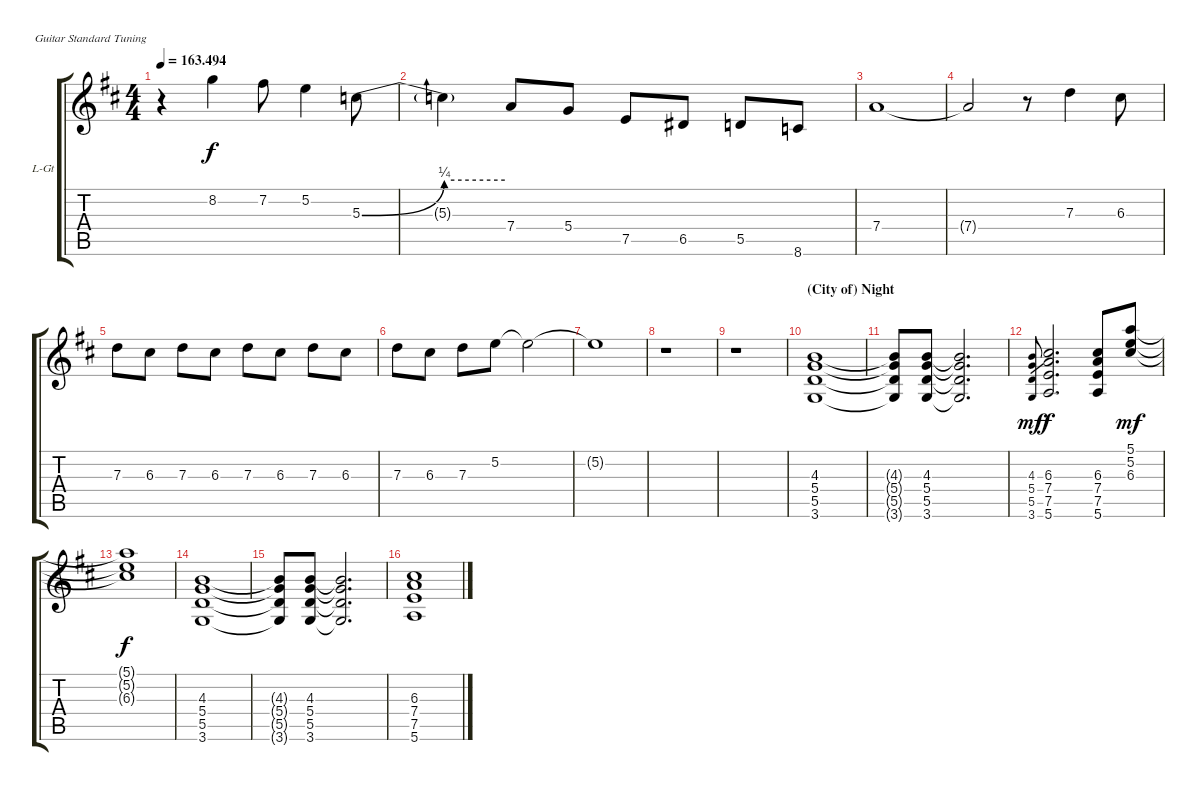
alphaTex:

\bracketExtendMode groupsimilarinstruments
\firstSystemTrackNameOrientation horizontal
\otherSystemsTrackNameOrientation horizontal
\track ("Lead Guitar" "L-Gt") {instrument electricguitarclean}
\staff {score tabs}
\tuning (E4 B3 G3 D3 A2 E2)
\ts (4 4)
\tempo
163.494
\accidentals auto
\clef g2
\ottava regular
\simile none
\ks d
r.4{dy f} 8.2.4 7.2.8 5.2.4 5.3{be (bend 0 0 60 1)}.8 |
5.3{be (hold 0 1 60 1) t}.4 7.4.8 5.4.8 7.5.8 6.5.8 5.5.8 8.6.8 |
7.4.1 |
7.4{t}.2 r.8 7.3.4 6.3.8 |
7.3.8 6.3.8 7.3.8 6.3.8 7.3.8 6.3.8 7.3.8 6.3.8 |
7.3.8 6.3.8 7.3.8 5.2.8 5.2{t}.2 |
5.2{t}.1 |
r.1 |
r.1 |
\section ("" "(City of) Night")
(4.3 5.4 5.5 3.6).1 |
(4.3{t} 5.4{t} 5.5{t} 3.6{t}).8 (4.3 5.4 5.5 3.6).8 (4.3{t} 5.4{t} 5.5{t} 3.6{t}).2{d} |
(4.3 5.4 5.5 3.6).8{gr dy mf} (6.3 7.4 7.5 5.6).2{d dy f} (6.3 7.4 7.5 5.6).8 (5.1 5.2 6.3).8{dy mf} |
(5.1{t} 5.2{t} 6.3{t}).1{dy f} |
(4.3 5.4 5.5 3.6).1 |
(4.3{t} 5.4{t} 5.5{t} 3.6{t}).8 (4.3 5.4 5.5 3.6).8 (4.3{t} 5.4{t} 5.5{t} 3.6{t}).2{d} |
(6.3 7.4 7.5 5.6).1
